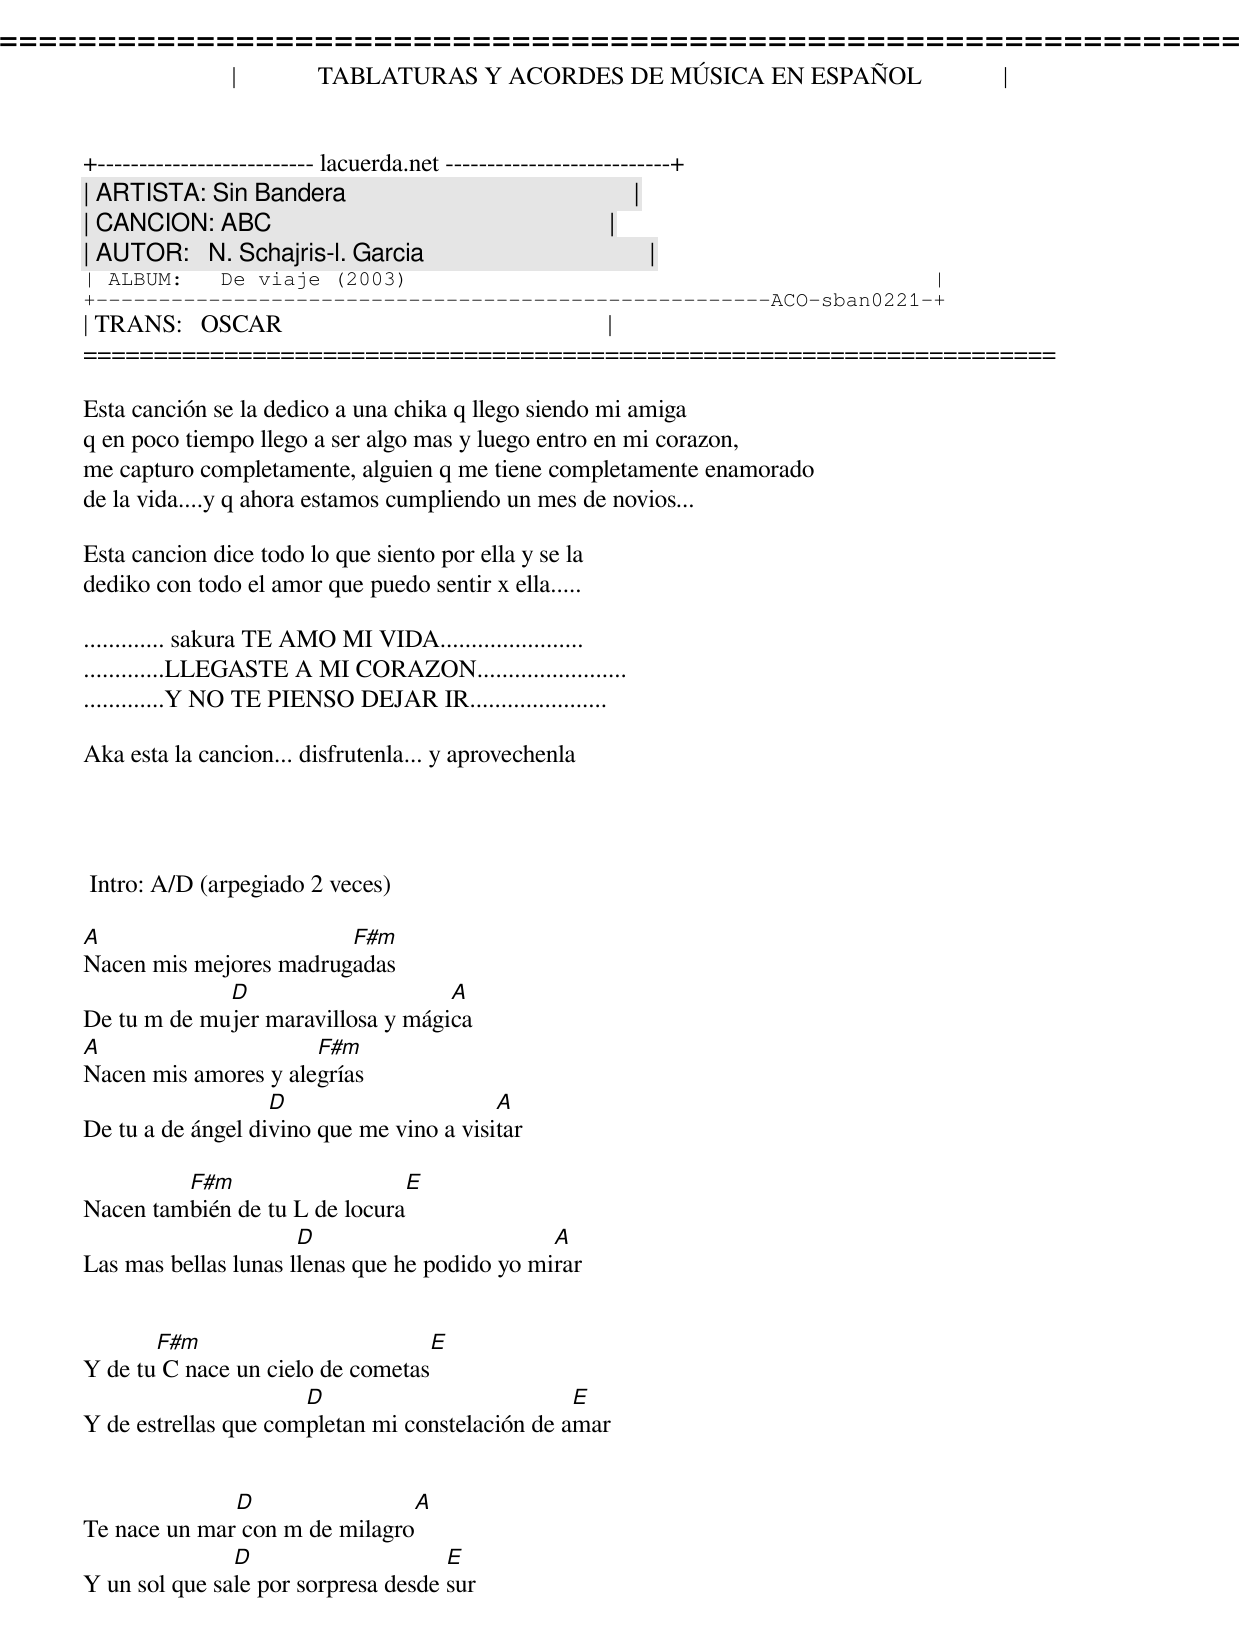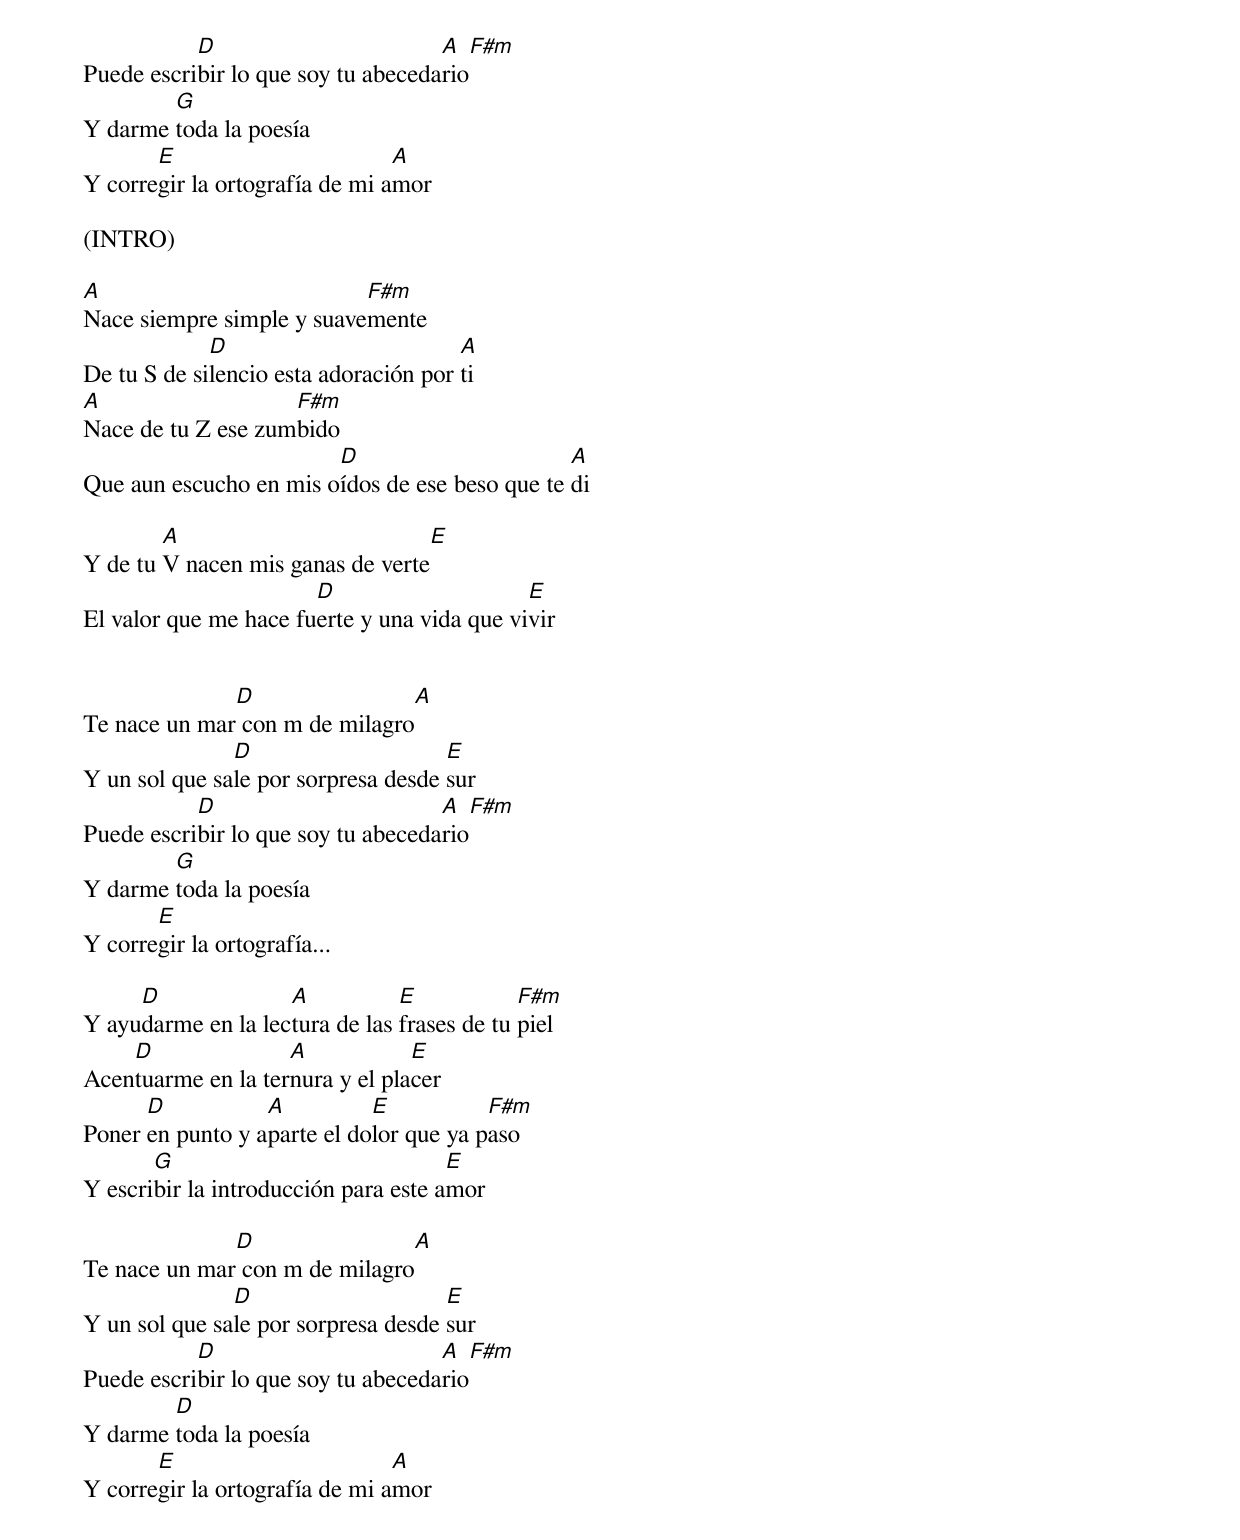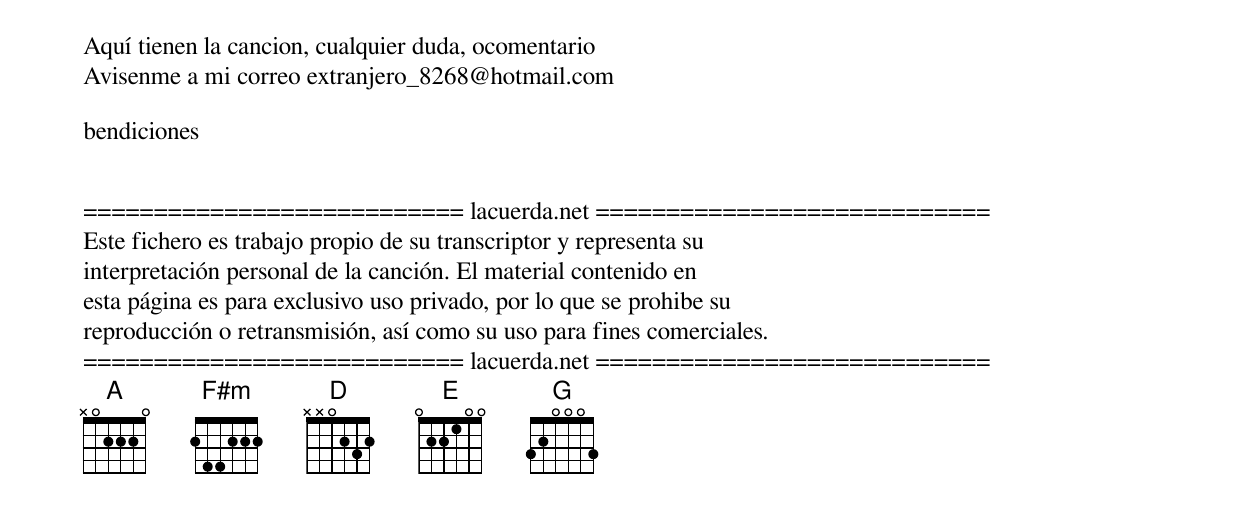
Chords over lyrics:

=====================================================================
|             TABLATURAS Y ACORDES DE MÚSICA EN ESPAÑOL             |
+-------------------------- lacuerda.net ---------------------------+
| ARTISTA: Sin Bandera                                              |
| CANCION: ABC                                                      |
| AUTOR:   N. Schajris-l. Garcia                                    |
| ALBUM:   De viaje (2003)                                          |
+------------------------------------------------------ACO-sban0221-+
| TRANS:   OSCAR                                                    |
=====================================================================

Esta canción se la dedico a una chika q llego siendo mi amiga
q en poco tiempo llego a ser algo mas y luego entro en mi corazon,
me capturo completamente, alguien q me tiene completamente enamorado
de la vida....y q ahora estamos cumpliendo un mes de novios...

Esta cancion dice todo lo que siento por ella y se la
dediko con todo el amor que puedo sentir x ella.....

............. sakura TE AMO MI VIDA.......................
.............LLEGASTE A MI CORAZON........................
.............Y NO TE PIENSO DEJAR IR......................

Aka esta la cancion... disfrutenla... y aprovechenla




 Intro: A/D (arpegiado 2 veces)

A                       F#m
Nacen mis mejores madrugadas
             D                     A
De tu m de mujer maravillosa y mágica
A                     F#m
Nacen mis amores y alegrías
                   D                      A
De tu a de ángel divino que me vino a visitar

         F#m                    E
Nacen también de tu L de locura
                      D                        A
Las mas bellas lunas llenas que he podido yo mirar


       F#m                          E
Y de tu C nace un cielo de cometas
                      D                          E
Y de estrellas que completan mi constelación de amar


              D                A
Te nace un mar con m de milagro
               D                     E
Y un sol que sale por sorpresa desde sur
           D                        A   F#m
Puede escribir lo que soy tu abecedario
        G
Y darme toda la poesía
       E                        A
Y corregir la ortografía de mi amor

(INTRO)

A                          F#m
Nace siempre simple y suavemente
             D                         A
De tu S de silencio esta adoración por ti
A                   F#m
Nace de tu Z ese zumbido
                        D                       A
Que aun escucho en mis oídos de ese beso que te di

        A                         E
Y de tu V nacen mis ganas de verte
                       D                     E
El valor que me hace fuerte y una vida que vivir


              D                A
Te nace un mar con m de milagro
               D                     E
Y un sol que sale por sorpresa desde sur
           D                        A   F#m
Puede escribir lo que soy tu abecedario
        G
Y darme toda la poesía
       E
Y corregir la ortografía...

     D              A           E            F#m
Y ayudarme en la lectura de las frases de tu piel
    D               A            E
Acentuarme en la ternura y el placer
      D           A          E           F#m
Poner en punto y aparte el dolor que ya paso
       G                              E
Y escribir la introducción para este amor

              D                A
Te nace un mar con m de milagro
               D                     E
Y un sol que sale por sorpresa desde sur
           D                        A   F#m
Puede escribir lo que soy tu abecedario
        D
Y darme toda la poesía
       E                        A
Y corregir la ortografía de mi amor




Aquí tienen la cancion, cualquier duda, ocomentario
Avisenme a mi correo extranjero_8268@hotmail.com

bendiciones


=========================== lacuerda.net ============================
Este fichero es trabajo propio de su transcriptor y representa su
interpretación personal de la canción. El material contenido en
esta página es para exclusivo uso privado, por lo que se prohibe su
reproducción o retransmisión, así como su uso para fines comerciales.
=========================== lacuerda.net ============================
